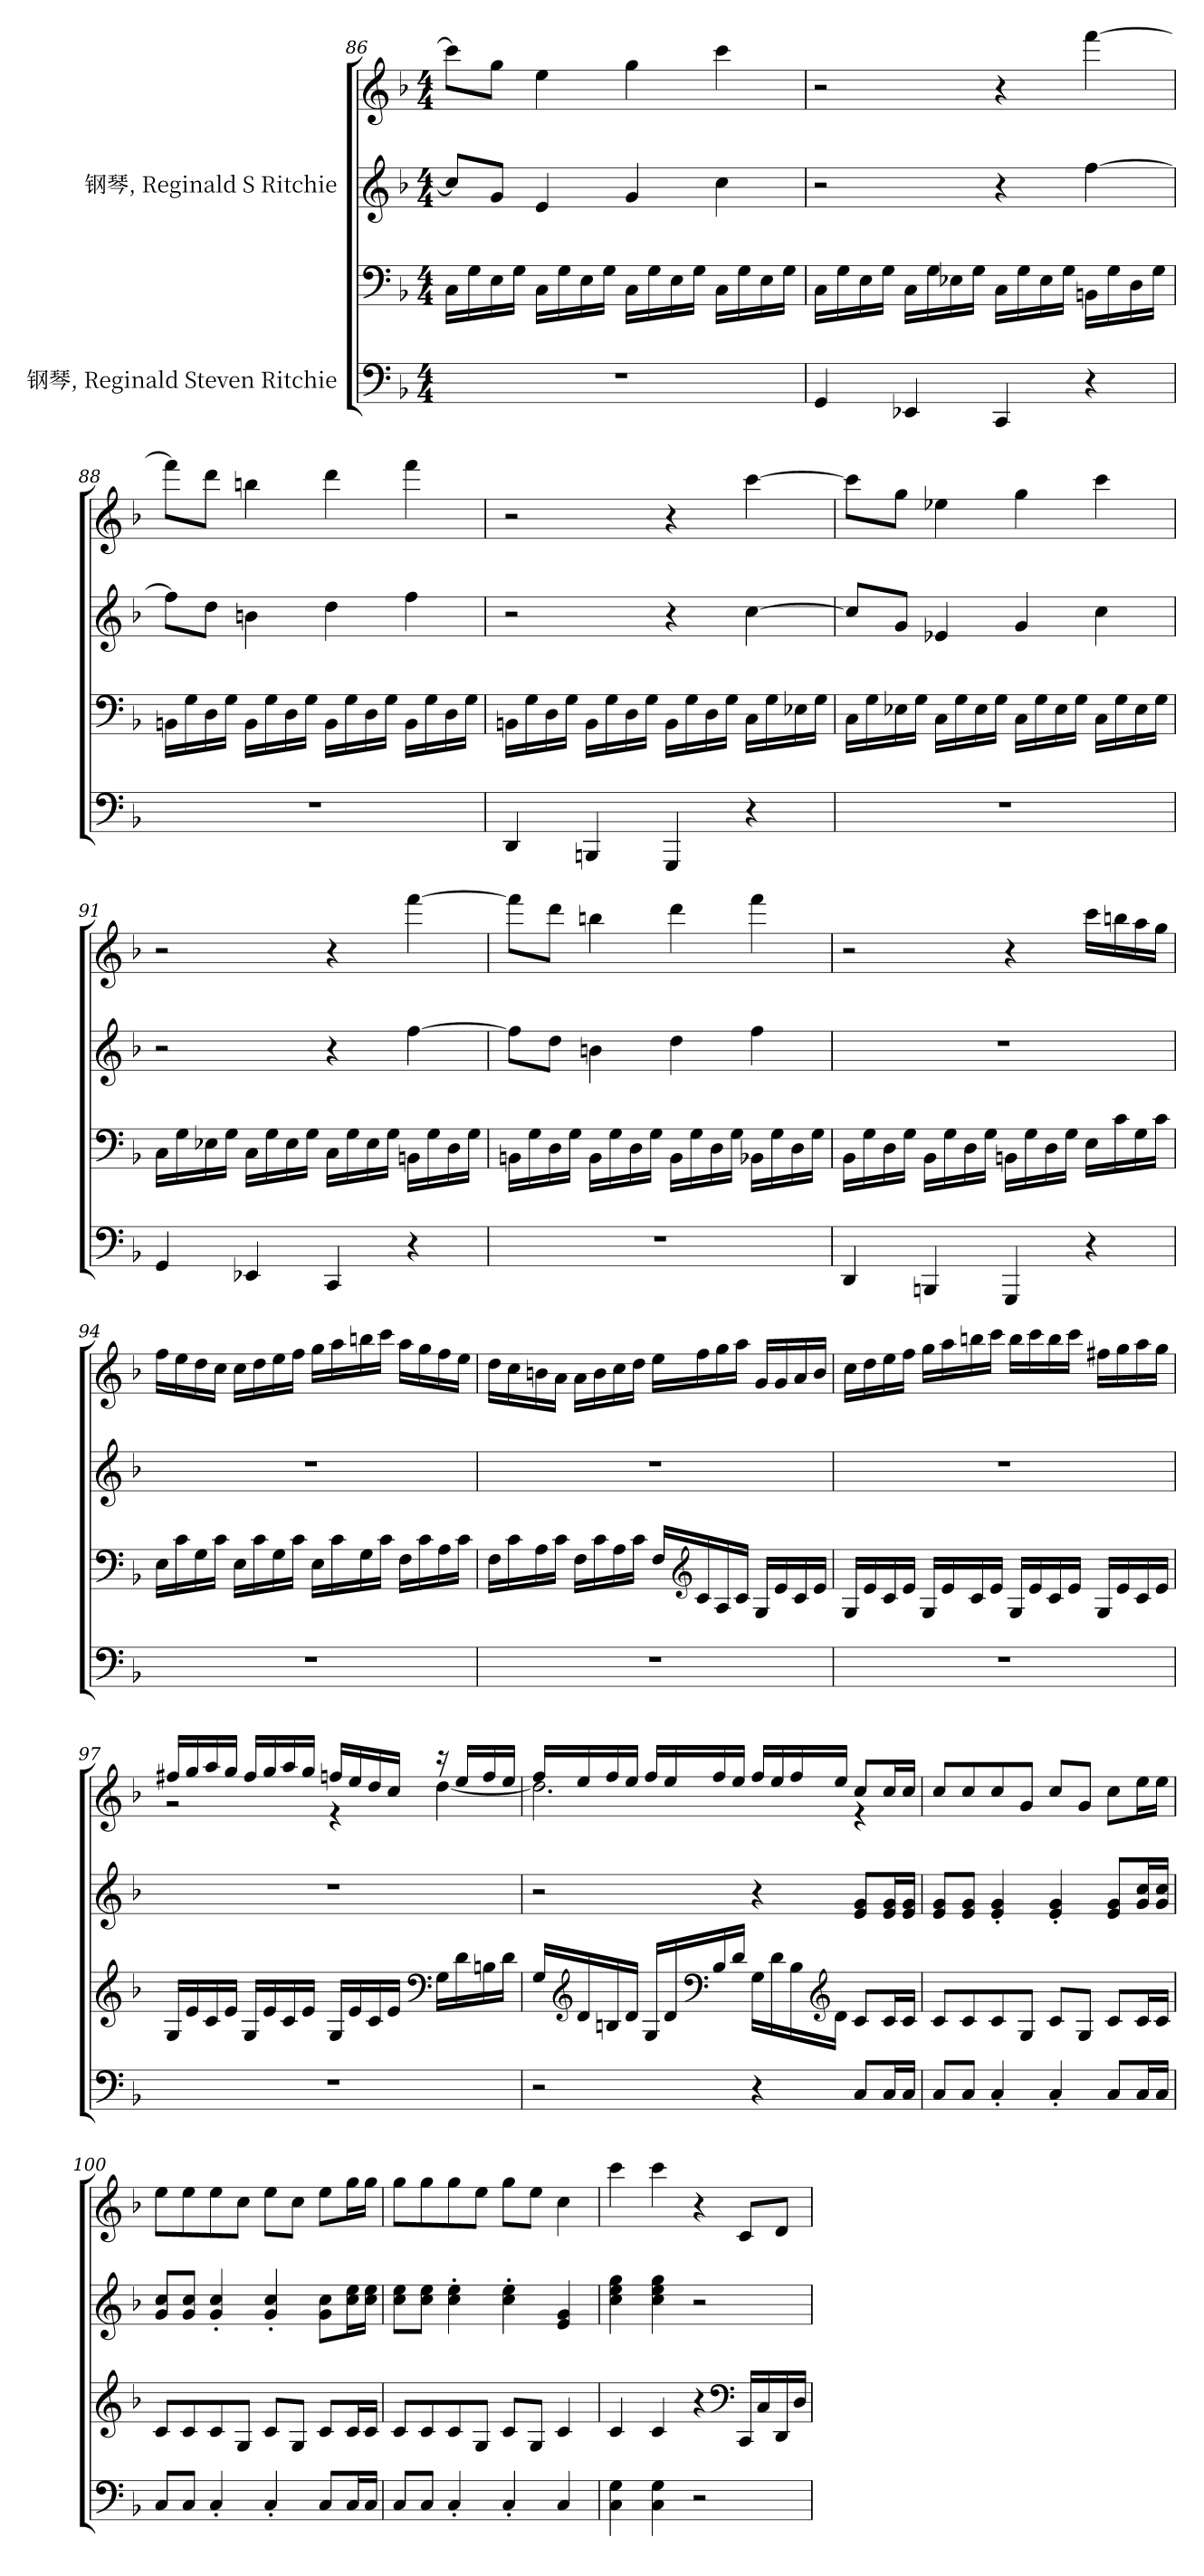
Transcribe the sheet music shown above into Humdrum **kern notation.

**kern	**kern	**kern	**kern
*part2	*part2	*part1	*part1
*staff4	*staff3	*staff2	*staff1
*I"钢琴, Reginald Steven Ritchie	*	*I"钢琴, Reginald S Ritchie	*
*clefF4	*clefF4	*clefG2	*clefG2
*k[b-]	*k[b-]	*k[b-]	*k[b-]
*M4/4	*M4/4	*M4/4	*M4/4
=86	=86	=86	=86
1r	16C\LL	8cc/L]	8ccc\L]
.	16G\	.	.
.	16E\	8g/J	8gg\J
.	16G\JJ	.	.
.	16C\LL	4e/	4ee\
.	16G\	.	.
.	16E\	.	.
.	16G\JJ	.	.
.	16C\LL	4g/	4gg\
.	16G\	.	.
.	16E\	.	.
.	16G\JJ	.	.
.	16C\LL	4cc\	4ccc\
.	16G\	.	.
.	16E\	.	.
.	16G\JJ	.	.
!!LO:LB:g=z
=87	=87	=87	=87
4GG/	16C\LL	2r	2r
.	16G\	.	.
.	16E\	.	.
.	16G\JJ	.	.
4EE-X/	16C\LL	.	.
.	16G\	.	.
.	16E-X\	.	.
.	16G\JJ	.	.
4CC/	16C\LL	4r	4r
.	16G\	.	.
.	16E-\	.	.
.	16G\JJ	.	.
4r	16BBn\LL	[4ff\	[4fff\
.	16G\	.	.
.	16D\	.	.
.	16G\JJ	.	.
=88	=88	=88	=88
1r	16BBn\LL	8ff\L]	8fff\L]
.	16G\	.	.
.	16D\	8dd\J	8ddd\J
.	16G\JJ	.	.
.	16BB\LL	4bn\	4bbn\
.	16G\	.	.
.	16D\	.	.
.	16G\JJ	.	.
.	16BB\LL	4dd\	4ddd\
.	16G\	.	.
.	16D\	.	.
.	16G\JJ	.	.
.	16BB\LL	4ff\	4fff\
.	16G\	.	.
.	16D\	.	.
.	16G\JJ	.	.
!!LO:LB:g=z
=89	=89	=89	=89
4DD/	16BBn\LL	2r	2r
.	16G\	.	.
.	16D\	.	.
.	16G\JJ	.	.
4BBBn/	16BB\LL	.	.
.	16G\	.	.
.	16D\	.	.
.	16G\JJ	.	.
4GGG/	16BB\LL	4r	4r
.	16G\	.	.
.	16D\	.	.
.	16G\JJ	.	.
4r	16C\LL	[4cc\	[4ccc\
.	16G\	.	.
.	16E-X\	.	.
.	16G\JJ	.	.
=90	=90	=90	=90
1r	16C\LL	8cc/L]	8ccc\L]
.	16G\	.	.
.	16E-X\	8g/J	8gg\J
.	16G\JJ	.	.
.	16C\LL	4e-X/	4ee-X\
.	16G\	.	.
.	16E-\	.	.
.	16G\JJ	.	.
.	16C\LL	4g/	4gg\
.	16G\	.	.
.	16E-\	.	.
.	16G\JJ	.	.
.	16C\LL	4cc\	4ccc\
.	16G\	.	.
.	16E-\	.	.
.	16G\JJ	.	.
!!LO:PB:g=z
=91	=91	=91	=91
4GG/	16C\LL	2r	2r
.	16G\	.	.
.	16E-X\	.	.
.	16G\JJ	.	.
4EE-X/	16C\LL	.	.
.	16G\	.	.
.	16E-\	.	.
.	16G\JJ	.	.
4CC/	16C\LL	4r	4r
.	16G\	.	.
.	16E-\	.	.
.	16G\JJ	.	.
4r	16BBn\LL	[4ff\	[4fff\
.	16G\	.	.
.	16D\	.	.
.	16G\JJ	.	.
=92	=92	=92	=92
1r	16BBn\LL	8ff\L]	8fff\L]
.	16G\	.	.
.	16D\	8dd\J	8ddd\J
.	16G\JJ	.	.
.	16BB\LL	4bn\	4bbn\
.	16G\	.	.
.	16D\	.	.
.	16G\JJ	.	.
.	16BB\LL	4dd\	4ddd\
.	16G\	.	.
.	16D\	.	.
.	16G\JJ	.	.
.	16BB-X\LL	4ff\	4fff\
.	16G\	.	.
.	16D\	.	.
.	16G\JJ	.	.
!!LO:LB:g=z
=93	=93	=93	=93
4DD/	16BB-\LL	1r	2r
.	16G\	.	.
.	16D\	.	.
.	16G\JJ	.	.
4BBBn/	16BB-\LL	.	.
.	16G\	.	.
.	16D\	.	.
.	16G\JJ	.	.
4GGG/	16BBn\LL	.	4r
.	16G\	.	.
.	16D\	.	.
.	16G\JJ	.	.
4r	16E\LL	.	16ccc\LL
.	16c\	.	16bbn\
.	16G\	.	16aa\
.	16c\JJ	.	16gg\JJ
=94	=94	=94	=94
1r	16E\LL	1r	16ff\LL
.	16c\	.	16ee\
.	16G\	.	16dd\
.	16c\JJ	.	16cc\JJ
.	16E\LL	.	16cc\LL
.	16c\	.	16dd\
.	16G\	.	16ee\
.	16c\JJ	.	16ff\JJ
.	16E\LL	.	16gg\LL
.	16c\	.	16aa\
.	16G\	.	16bbn\
.	16c\JJ	.	16ccc\JJ
.	16F\LL	.	16aa\LL
.	16c\	.	16gg\
.	16A\	.	16ff\
.	16c\JJ	.	16ee\JJ
!!LO:LB:g=z
=95	=95	=95	=95
1r	16F\LL	1r	16dd\LL
.	16c\	.	16cc\
.	16A\	.	16bn\
.	16c\JJ	.	16a\JJ
.	16F\LL	.	16a\LL
.	16c\	.	16b\
.	16A\	.	16cc\
.	16c\JJ	.	16dd\JJ
.	16F/LL	.	16ee\LL
*	*clefG2	*	*
.	16c/	.	16ff\
.	16A/	.	16gg\
.	16c/JJ	.	16aa\JJ
.	16G/LL	.	16g/LL
.	16e/	.	16g/
.	16c/	.	16a/
.	16e/JJ	.	16b/JJ
=96	=96	=96	=96
1r	16G/LL	1r	16cc\LL
.	16e/	.	16dd\
.	16c/	.	16ee\
.	16e/JJ	.	16ff\JJ
.	16G/LL	.	16gg\LL
.	16e/	.	16aa\
.	16c/	.	16bbn\
.	16e/JJ	.	16ccc\JJ
.	16G/LL	.	16bb\LL
.	16e/	.	16ccc\
.	16c/	.	16bb\
.	16e/JJ	.	16ccc\JJ
.	16G/LL	.	16ff#X\LL
.	16e/	.	16gg\
.	16c/	.	16aa\
.	16e/JJ	.	16gg\JJ
!!LO:PB:g=z
=97	=97	=97	=97
*	*	*	*^
1r	16G/LL	1r	16ff#X/LL	2r
.	16e/	.	16gg/	.
.	16c/	.	16aa/	.
.	16e/JJ	.	16gg/JJ	.
.	16G/LL	.	16ff#/LL	.
.	16e/	.	16gg/	.
.	16c/	.	16aa/	.
.	16e/JJ	.	16gg/JJ	.
.	16G/LL	.	16ffn/LL	4r
.	16e/	.	16ee/	.
.	16c/	.	16dd/	.
.	16e/JJ	.	16cc/JJ	.
*	*clefF4	*	*	*
.	16G\LL	.	16r	[4dd\
.	16d\	.	16ee/LL	.
.	16Bn\	.	16ff/	.
.	16d\JJ	.	16ee/JJ	.
=98	=98	=98	=98	=98
2r	16G/LL	2r	16ff/LL	2.dd\]
*	*clefG2	*	*	*
.	16d/	.	16ee/	.
.	16Bn/	.	16ff/	.
.	16d/JJ	.	16ee/JJ	.
.	16G/LL	.	16ff/LL	.
.	16d/	.	16ee/	.
*	*clefF4	*	*	*
.	16B/	.	16ff/	.
.	16d/JJ	.	16ee/JJ	.
4r	16G\LL	4r	16ff/LL	.
.	16d\	.	16ee/	.
.	16B\	.	16ff/	.
*	*clefG2	*	*	*
.	16d\JJ	.	16ee/JJ	.
8C/L	8c/L	8e/ 8g/L	8cc/L	4r
16C/L	16c/L	16e/ 16g/L	16cc/L	.
16C/JJ	16c/JJ	16e/ 16g/JJ	16cc/JJ	.
*	*	*	*v	*v
!!LO:LB:g=z
=99	=99	=99	=99
8C/L	8c/L	8e/ 8g/L	8cc/L
8C/J	8c/	8e/ 8g/J	8cc/
4C'/	8c/	4e/' 4g/'	8cc/
.	8G/J	.	8g/J
4C'/	8c/L	4e/' 4g/'	8cc/L
.	8G/J	.	8g/J
8C/L	8c/L	8e/ 8g/L	8cc\L
16C/L	16c/L	16g/ 16cc/L	16ee\L
16C/JJ	16c/JJ	16g/ 16cc/JJ	16ee\JJ
=100	=100	=100	=100
8C/L	8c/L	8g/ 8cc/L	8ee\L
8C/J	8c/	8g/ 8cc/J	8ee\
4C'/	8c/	4g/' 4cc/'	8ee\
.	8G/J	.	8cc\J
4C'/	8c/L	4g/' 4cc/'	8ee\L
.	8G/J	.	8cc\J
8C/L	8c/L	8g\ 8cc\L	8ee\L
16C/L	16c/L	16cc\ 16ee\L	16gg\L
16C/JJ	16c/JJ	16cc\ 16ee\JJ	16gg\JJ
=101	=101	=101	=101
8C/L	8c/L	8cc\ 8ee\L	8gg\L
8C/J	8c/	8cc\ 8ee\J	8gg\
4C'/	8c/	4cc\' 4ee\'	8gg\
.	8G/J	.	8ee\J
4C'/	8c/L	4cc\' 4ee\'	8gg\L
.	8G/J	.	8ee\J
4C/	4c/	4e/ 4g/	4cc\
!!LO:LB:g=z
=102	=102	=102	=102
4C\ 4G\	4c/	4cc\ 4ee\ 4gg\	4ccc\
4C\ 4G\	4c/	4cc\ 4ee\ 4gg\	4ccc\
2r	4r	2r	4r
*	*clefF4	*	*
.	16CC/LL	.	8c/L
.	16C/	.	.
.	16DD/	.	8d/J
.	16D/JJ	.	.
=	=	=	=
*-	*-	*-	*-
